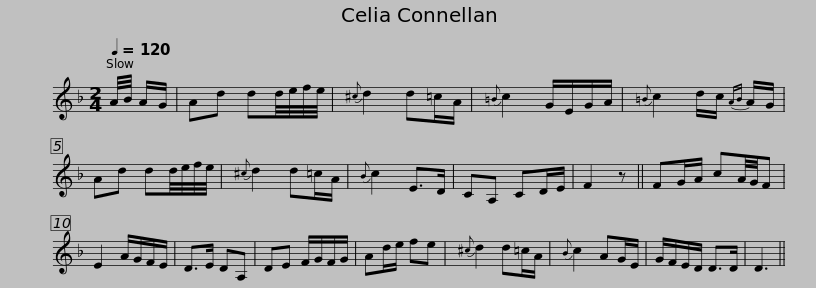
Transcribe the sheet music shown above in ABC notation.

X:1
L:1/8
Q:1/4=120
M:2/4
I:linebreak $
K:Dmin
V:1 treble
V:1
 A/4B/4 A/G/ | Ad dd/4e/4f/4e/4 |{^c} d2 d=c/A/ |{=B} c2 G/E/G/A/ |{=B} c2 d/c/{AB} A/G/ | %5
 Ad dd/4e/4f/4e/4 |{^c} d2 d=c/A/ |${B} c2 E>D | CA, CD/E/ | F2 z || %10
 FG/A/ cA/4G/4F | E2 A/G/F/E/ | D>E DA, | DE F/G/F/G/ | Ad/e/ fe | %15
{^c} d2 d=c/A/ |${B} c2 AG/E/ | G/F/E/D/ D>D | D3 || %19
